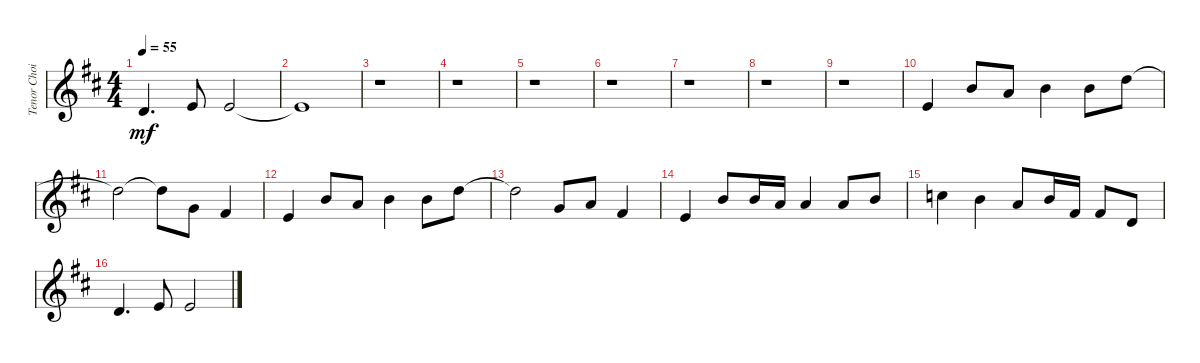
\track ("Tenor Choir" "Tenor Choi") {instrument choiraahs}
\staff {score}
\tuning (E4 B3 G3 D3 A2 E2 B1) {hide}
\ts (4 4)
\tempo 55
\clef g2
\ks d
3.2.4{d dy mf} 0.1.8 0.1.2 |
0.1{t}.1 |
r.1 |
r.1 |
r.1 |
r.1 |
r.1 |
r.1 |
r.1 |
0.1.4 7.1.8 5.1.8 7.1.4 7.1.8 10.1.8 |
10.1{t}.2 10.1{t}.8 3.1.8 2.1.4 |
0.1.4 7.1.8 5.1.8 7.1.4 7.1.8 10.1.8 |
10.1{t}.2 3.1.8 5.1.8 2.1.4 |
0.1.4 7.1.8 7.1.16 5.1.16 5.1.4 5.1.8 7.1.8 |
8.1.4 7.1.4 5.1.8 7.1.16 2.1.16 2.1.8 3.2.8 |
3.2.4{d} 0.1.8 0.1.2
